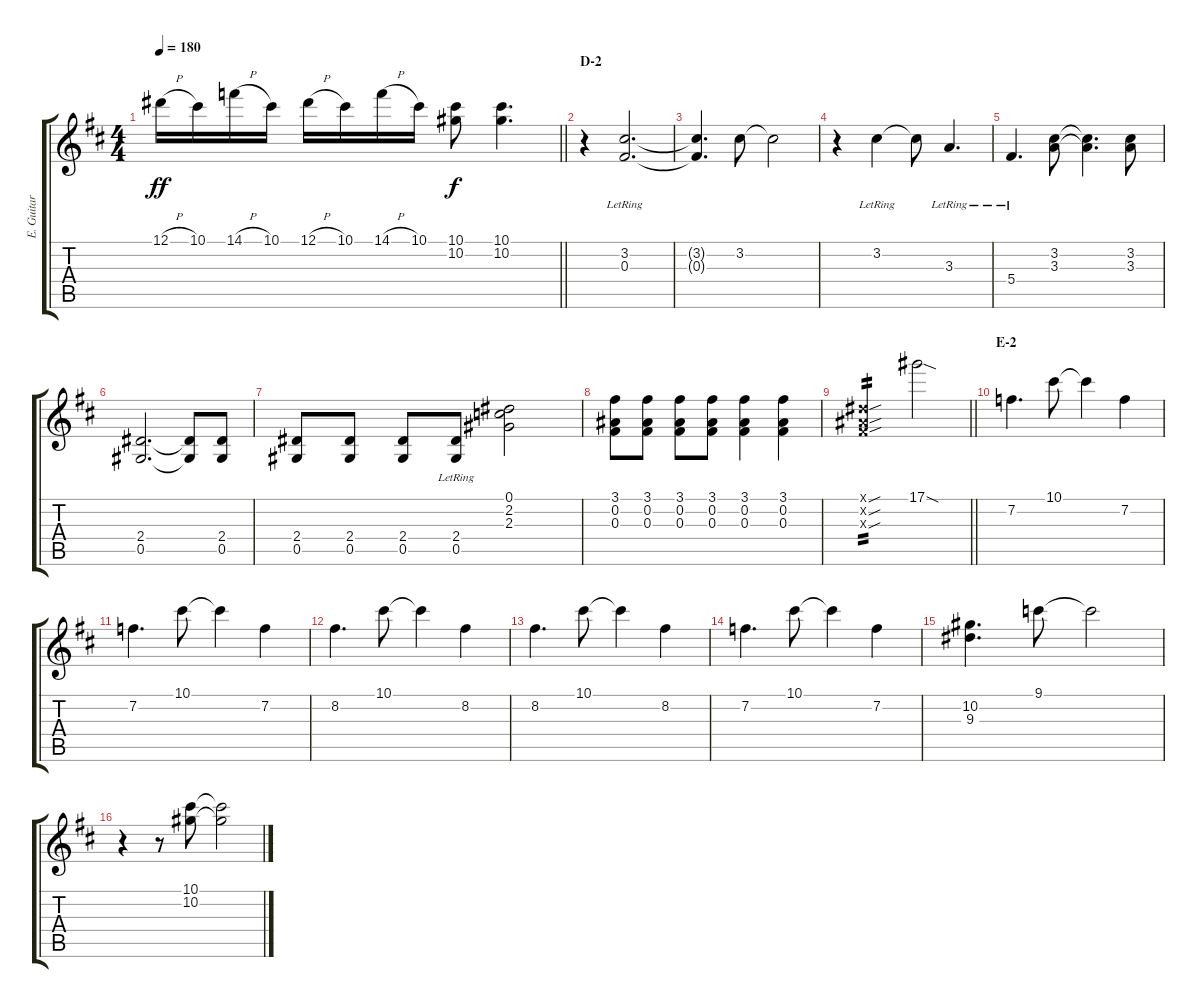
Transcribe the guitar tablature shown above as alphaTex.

\track ("E. Guitar II" "E. Guitar ") {instrument overdrivenguitar}
\staff {score tabs}
\tuning (Eb4 Bb3 Gb3 Db3 Ab2 Eb2) {hide}
\ts (4 4)
\tempo 180
\clef g2
\barLineRight lightlight
\ks d
12.1{h}.16{dy ff} 10.1.16 14.1{h}.16 10.1.16 12.1{h}.16 10.1.16 14.1{h}.16 10.1.16 (10.1 10.2).8{dy f} (10.1 10.2).4{d} |
\section ("" "D-2")
r.4 (3.2{lr} 0.3{lr}).2{d} |
(3.2{t} 0.3{t}).4{d} 3.2.8 3.2{t}.2 |
r.4 3.2{lr}.4 3.2{t}.8 3.3{lr}.4{d} |
5.4{lr}.4{d} (3.2 3.3).8 (3.2{t} 3.3{t}).4{d} (3.2 3.3).8 |
(2.4 0.5).2{d} (2.4{t} 0.5{t}).8 (2.4 0.5).8 |
(2.4 0.5).8 (2.4 0.5).8 (2.4 0.5).8 (2.4{lr} 0.5{lr}).8 (0.1 2.2 2.3).2 |
(3.1 0.2 0.3).8 (3.1 0.2 0.3).8 (3.1 0.2 0.3).8 (3.1 0.2 0.3).8 (3.1 0.2 0.3).4 (3.1 0.2 0.3).4 |
\barLineRight lightlight
(0.1{sou x} 0.2{sou x} 0.3{sou x}).2{tp 2} 17.1{sod}.2 |
\section ("" "E-2")
7.2.4{d} 10.1.8 10.1{t}.4 7.2.4 |
7.2.4{d} 10.1.8 10.1{t}.4 7.2.4 |
8.2.4{d} 10.1.8 10.1{t}.4 8.2.4 |
8.2.4{d} 10.1.8 10.1{t}.4 8.2.4 |
7.2.4{d} 10.1.8 10.1{t}.4 7.2.4 |
(10.2 9.3).4{d} 9.1.8 9.1{t}.2 |
r.4 r.8 (10.1 10.2).8 (10.1{t} 10.2{t}).2
